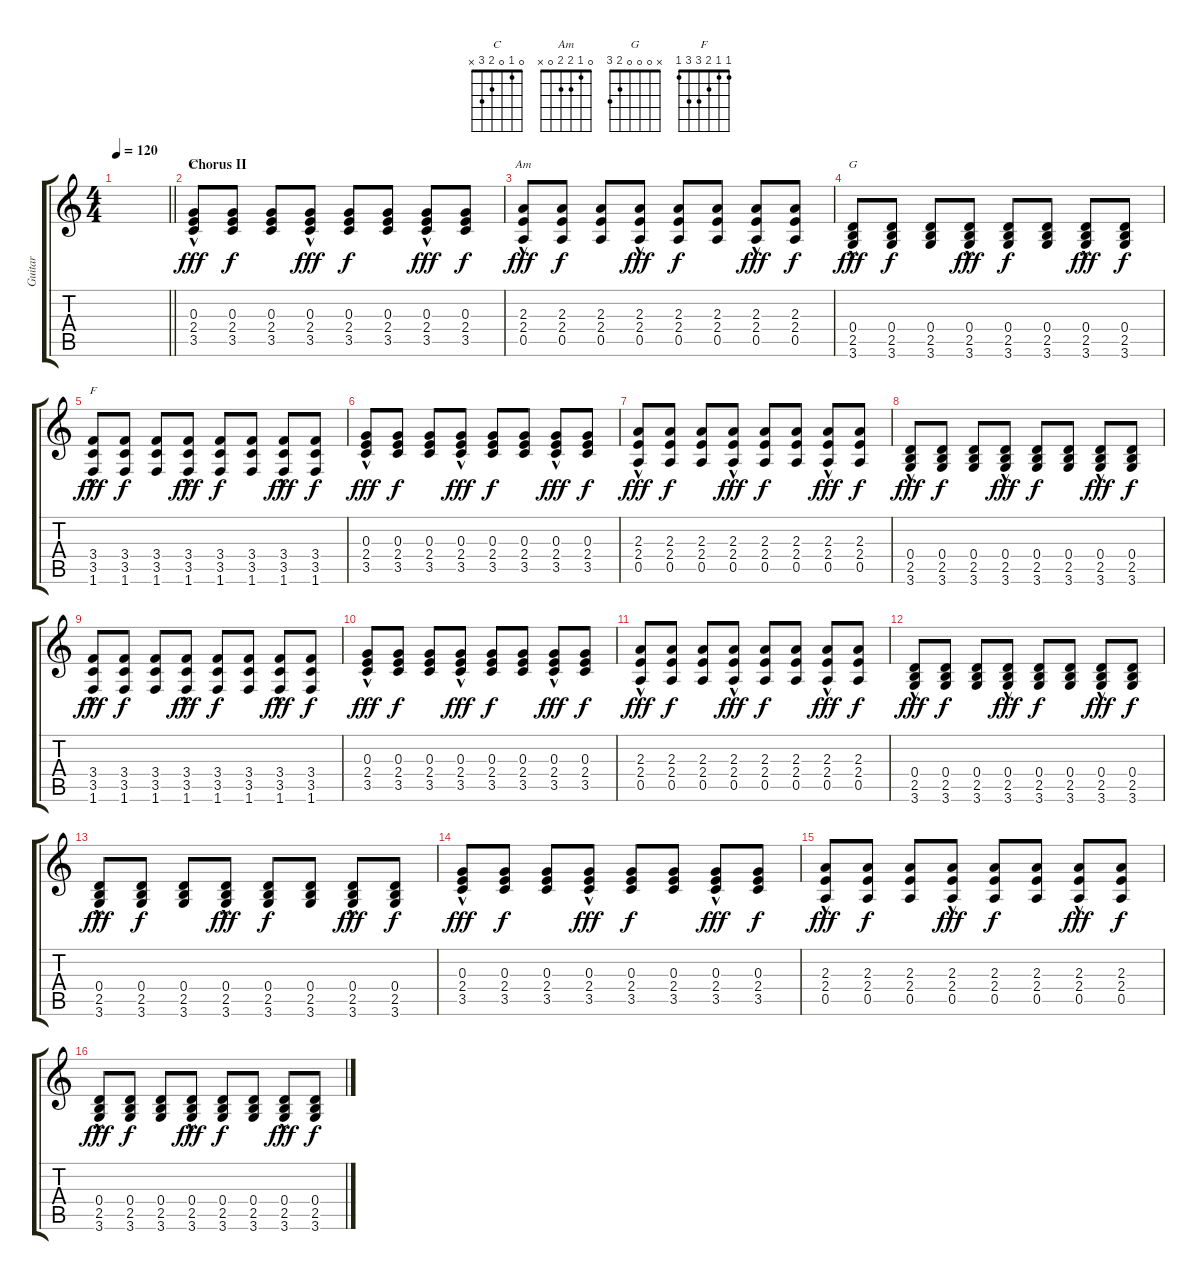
\track ("Guitar" "Guitar") {instrument acousticguitarnylon}
\staff {score tabs}
\tuning (E4 B3 G3 D3 A2 E2) {hide}
\chord ("C" 0 1 0 2 3 x)
\chord ("Am" 0 1 2 2 0 x)
\chord ("G" x 0 0 0 2 3)
\chord ("F" 1 1 2 3 3 1)
\ts (4 4)
\tempo 120
\clef g2
\barLineRight lightlight
\ks c
|
\section ("" "Chorus II")
(0.3{hac} 2.4{hac} 3.5{hac}).8{ch "C" dy fff} (0.3 2.4 3.5).8{dy f} (0.3 2.4 3.5).8 (0.3{hac} 2.4{hac} 3.5{hac}).8{dy fff} (0.3 2.4 3.5).8{dy f} (0.3 2.4 3.5).8 (0.3{hac} 2.4{hac} 3.5{hac}).8{dy fff} (0.3 2.4 3.5).8{dy f} |
(2.3{hac} 2.4{hac} 0.5{hac}).8{ch "Am" dy fff} (2.3 2.4 0.5).8{dy f} (2.3 2.4 0.5).8 (2.3{hac} 2.4{hac} 0.5{hac}).8{dy fff} (2.3 2.4 0.5).8{dy f} (2.3 2.4 0.5).8 (2.3{hac} 2.4{hac} 0.5{hac}).8{dy fff} (2.3 2.4 0.5).8{dy f} |
(0.4{hac} 2.5{hac} 3.6{hac}).8{ch "G" dy fff} (0.4 2.5 3.6).8{dy f} (0.4 2.5 3.6).8 (0.4{hac} 2.5{hac} 3.6{hac}).8{dy fff} (0.4 2.5 3.6).8{dy f} (0.4 2.5 3.6).8 (0.4{hac} 2.5{hac} 3.6{hac}).8{dy fff} (0.4 2.5 3.6).8{dy f} |
(3.4{hac} 3.5{hac} 1.6{hac}).8{ch "F" dy fff} (3.4 3.5 1.6).8{dy f} (3.4 3.5 1.6).8 (3.4{hac} 3.5{hac} 1.6{hac}).8{dy fff} (3.4 3.5 1.6).8{dy f} (3.4 3.5 1.6).8 (3.4{hac} 3.5{hac} 1.6{hac}).8{dy fff} (3.4 3.5 1.6).8{dy f} |
(0.3{hac} 2.4{hac} 3.5{hac}).8{dy fff} (0.3 2.4 3.5).8{dy f} (0.3 2.4 3.5).8 (0.3{hac} 2.4{hac} 3.5{hac}).8{dy fff} (0.3 2.4 3.5).8{dy f} (0.3 2.4 3.5).8 (0.3{hac} 2.4{hac} 3.5{hac}).8{dy fff} (0.3 2.4 3.5).8{dy f} |
(2.3{hac} 2.4{hac} 0.5{hac}).8{dy fff} (2.3 2.4 0.5).8{dy f} (2.3 2.4 0.5).8 (2.3{hac} 2.4{hac} 0.5{hac}).8{dy fff} (2.3 2.4 0.5).8{dy f} (2.3 2.4 0.5).8 (2.3{hac} 2.4{hac} 0.5{hac}).8{dy fff} (2.3 2.4 0.5).8{dy f} |
(0.4{hac} 2.5{hac} 3.6{hac}).8{dy fff} (0.4 2.5 3.6).8{dy f} (0.4 2.5 3.6).8 (0.4{hac} 2.5{hac} 3.6{hac}).8{dy fff} (0.4 2.5 3.6).8{dy f} (0.4 2.5 3.6).8 (0.4{hac} 2.5{hac} 3.6{hac}).8{dy fff} (0.4 2.5 3.6).8{dy f} |
(3.4{hac} 3.5{hac} 1.6{hac}).8{dy fff} (3.4 3.5 1.6).8{dy f} (3.4 3.5 1.6).8 (3.4{hac} 3.5{hac} 1.6{hac}).8{dy fff} (3.4 3.5 1.6).8{dy f} (3.4 3.5 1.6).8 (3.4{hac} 3.5{hac} 1.6{hac}).8{dy fff} (3.4 3.5 1.6).8{dy f} |
(0.3{hac} 2.4{hac} 3.5{hac}).8{dy fff} (0.3 2.4 3.5).8{dy f} (0.3 2.4 3.5).8 (0.3{hac} 2.4{hac} 3.5{hac}).8{dy fff} (0.3 2.4 3.5).8{dy f} (0.3 2.4 3.5).8 (0.3{hac} 2.4{hac} 3.5{hac}).8{dy fff} (0.3 2.4 3.5).8{dy f} |
(2.3{hac} 2.4{hac} 0.5{hac}).8{dy fff} (2.3 2.4 0.5).8{dy f} (2.3 2.4 0.5).8 (2.3{hac} 2.4{hac} 0.5{hac}).8{dy fff} (2.3 2.4 0.5).8{dy f} (2.3 2.4 0.5).8 (2.3{hac} 2.4{hac} 0.5{hac}).8{dy fff} (2.3 2.4 0.5).8{dy f} |
(0.4{hac} 2.5{hac} 3.6{hac}).8{dy fff} (0.4 2.5 3.6).8{dy f} (0.4 2.5 3.6).8 (0.4{hac} 2.5{hac} 3.6{hac}).8{dy fff} (0.4 2.5 3.6).8{dy f} (0.4 2.5 3.6).8 (0.4{hac} 2.5{hac} 3.6{hac}).8{dy fff} (0.4 2.5 3.6).8{dy f} |
(0.4{hac} 2.5{hac} 3.6{hac}).8{dy fff} (0.4 2.5 3.6).8{dy f} (0.4 2.5 3.6).8 (0.4{hac} 2.5{hac} 3.6{hac}).8{dy fff} (0.4 2.5 3.6).8{dy f} (0.4 2.5 3.6).8 (0.4{hac} 2.5{hac} 3.6{hac}).8{dy fff} (0.4 2.5 3.6).8{dy f} |
(0.3{hac} 2.4{hac} 3.5{hac}).8{dy fff} (0.3 2.4 3.5).8{dy f} (0.3 2.4 3.5).8 (0.3{hac} 2.4{hac} 3.5{hac}).8{dy fff} (0.3 2.4 3.5).8{dy f} (0.3 2.4 3.5).8 (0.3{hac} 2.4{hac} 3.5{hac}).8{dy fff} (0.3 2.4 3.5).8{dy f} |
(2.3{hac} 2.4{hac} 0.5{hac}).8{dy fff} (2.3 2.4 0.5).8{dy f} (2.3 2.4 0.5).8 (2.3{hac} 2.4{hac} 0.5{hac}).8{dy fff} (2.3 2.4 0.5).8{dy f} (2.3 2.4 0.5).8 (2.3{hac} 2.4{hac} 0.5{hac}).8{dy fff} (2.3 2.4 0.5).8{dy f} |
(0.4{hac} 2.5{hac} 3.6{hac}).8{dy fff} (0.4 2.5 3.6).8{dy f} (0.4 2.5 3.6).8 (0.4{hac} 2.5{hac} 3.6{hac}).8{dy fff} (0.4 2.5 3.6).8{dy f} (0.4 2.5 3.6).8 (0.4{hac} 2.5{hac} 3.6{hac}).8{dy fff} (0.4 2.5 3.6).8{dy f}
